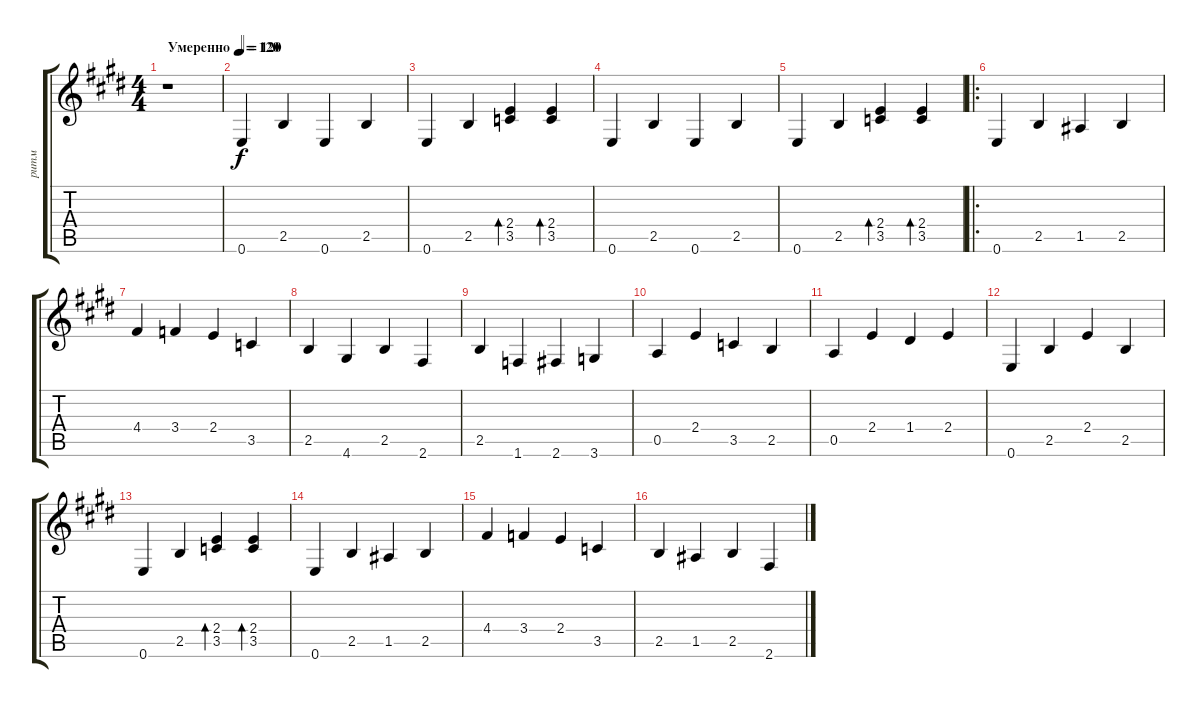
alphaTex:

\track ("ритм" "ритм") {instrument acousticguitarsteel}
\staff {score tabs}
\tuning (E4 B3 G3 D3 A2 E2) {hide}
\ts (4 4)
\tempo (120 "Умеренно")
\tempo 75
\tempo (120 "Умеренно")
\clef g2
\ks e
r.1{dy f instrument acousticguitarsteel} |
\tempo 120
0.6.4 2.5.4 0.6.4 2.5.4 |
0.6.4 2.5.4 (2.4 3.5).4{bd 60} (2.4 3.5).4{bd 60} |
0.6.4 2.5.4 0.6.4 2.5.4 |
0.6.4 2.5.4 (2.4 3.5).4{bd 60} (2.4 3.5).4{bd 60} |
\ro
0.6.4 2.5.4 1.5.4 2.5.4 |
4.4.4 3.4.4 2.4.4 3.5.4 |
2.5.4 4.6.4 2.5.4 2.6.4 |
2.5.4 1.6.4 2.6.4 3.6.4 |
0.5.4 2.4.4 3.5.4 2.5.4 |
0.5.4 2.4.4 1.4.4 2.4.4 |
0.6.4 2.5.4 2.4.4 2.5.4 |
0.6.4 2.5.4 (2.4 3.5).4{bd 60} (2.4 3.5).4{bd 60} |
0.6.4 2.5.4 1.5.4 2.5.4 |
4.4.4 3.4.4 2.4.4 3.5.4 |
2.5.4 1.5.4 2.5.4 2.6.4
